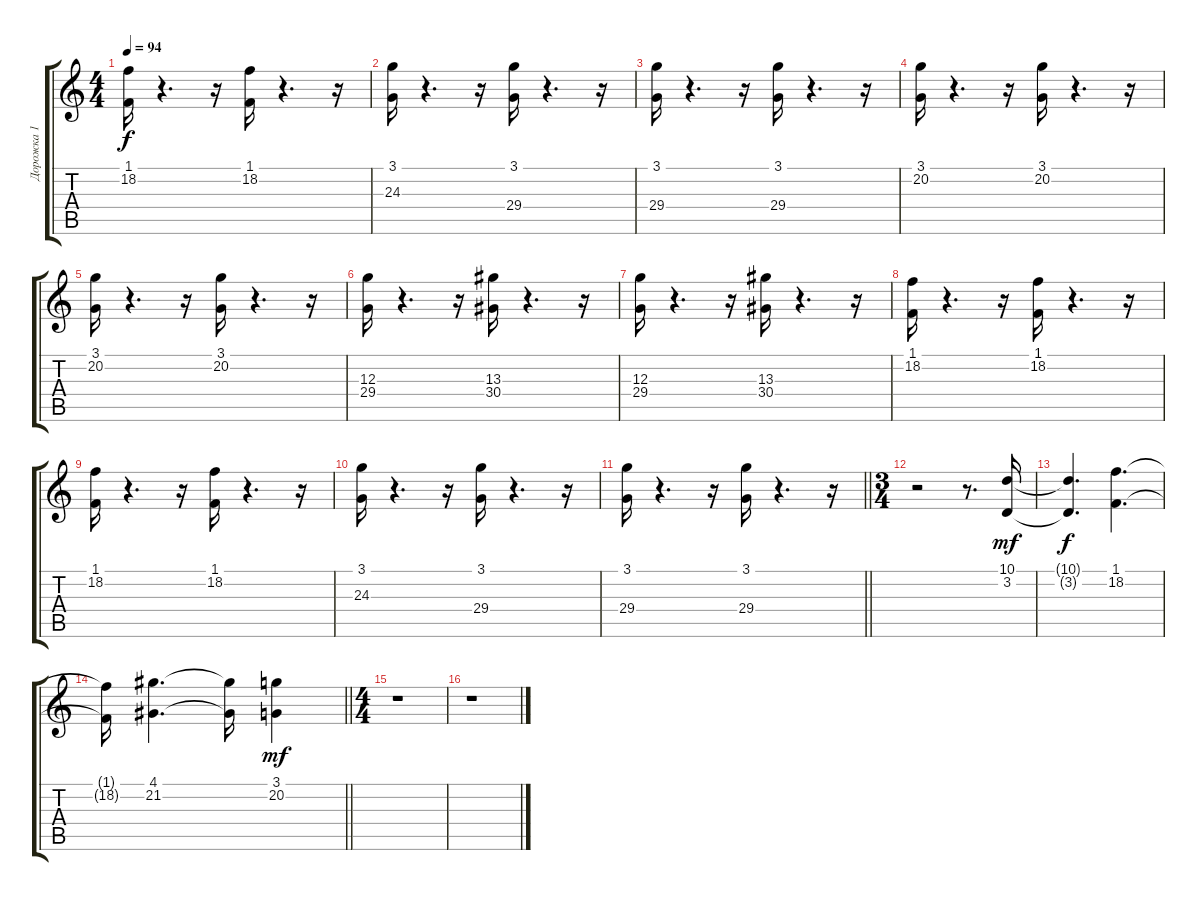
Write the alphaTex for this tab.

\track ("Дорожка 1" "Дорожка 1") {instrument stringensemble1}
\staff {score tabs}
\tuning (E4 B3 G3 D3 A2 E2) {hide}
\ts (4 4)
\tempo 94
\clef g2
\ks c
(1.1 18.2).16{dy f} r.4{d} r.16 (1.1 18.2).16 r.4{d} r.16 |
(3.1 24.3).16 r.4{d} r.16 (3.1 29.4).16 r.4{d} r.16 |
(3.1 29.4).16 r.4{d} r.16 (3.1 29.4).16 r.4{d} r.16 |
(3.1 20.2).16 r.4{d} r.16 (3.1 20.2).16 r.4{d} r.16 |
(3.1 20.2).16 r.4{d} r.16 (3.1 20.2).16 r.4{d} r.16 |
(12.3 29.4).16 r.4{d} r.16 (13.3 30.4).16 r.4{d} r.16 |
(12.3 29.4).16 r.4{d} r.16 (13.3 30.4).16 r.4{d} r.16 |
(1.1 18.2).16 r.4{d} r.16 (1.1 18.2).16 r.4{d} r.16 |
(1.1 18.2).16 r.4{d} r.16 (1.1 18.2).16 r.4{d} r.16 |
(3.1 24.3).16 r.4{d} r.16 (3.1 29.4).16 r.4{d} r.16 |
\barLineRight lightlight
(3.1 29.4).16 r.4{d} r.16 (3.1 29.4).16 r.4{d} r.16 |
\ts (3 4)
r.2 r.8{d} (10.1 3.2).16{dy mf} |
(10.1{t} 3.2{t}).4{d dy f} (1.1 18.2).4{d} |
\barLineRight lightlight
(1.1{t} 18.2{t}).16 (4.1 21.2).4{d} (4.1{t} 21.2{t}).16 (3.1 20.2).4{dy mf} |
\ts (4 4)
r.1 |
r.1
